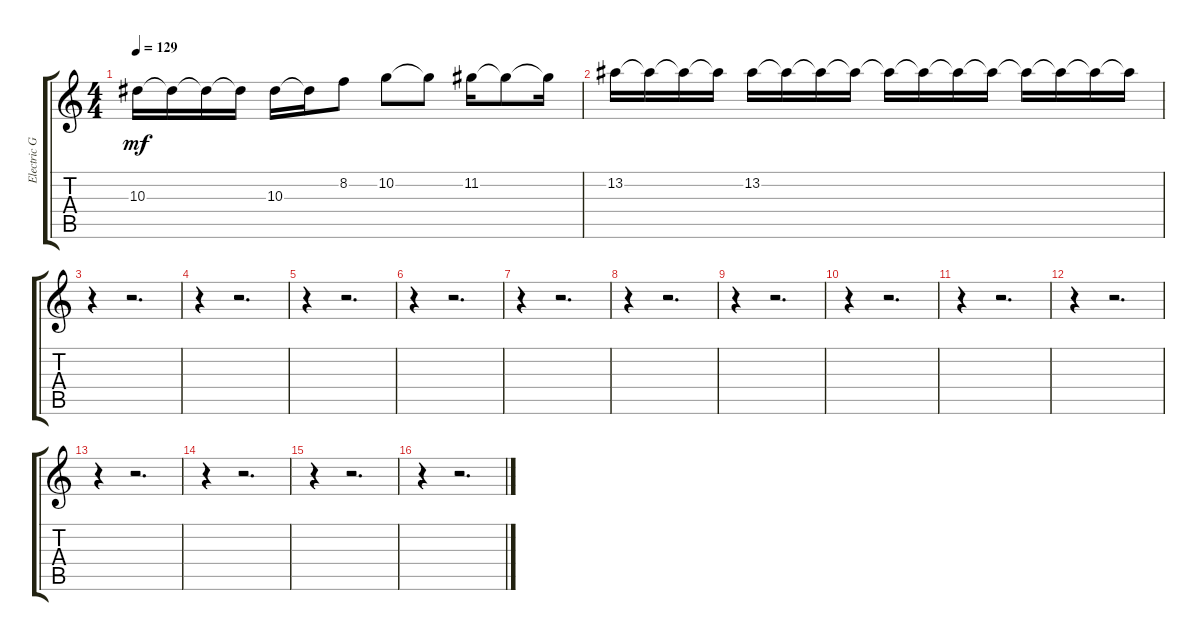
\track ("Electric Guitar" "Electric G") {instrument distortionguitar}
\staff {score tabs}
\tuning (D4 A3 F3 C3 G2 C2) {hide}
\ts (4 4)
\tempo 129
\clef g2
\ks c
10.3.16{dy mf} 10.3{t}.16 10.3{t}.16 10.3{t}.16 10.3.16 10.3{t}.16 8.2.8 10.2.8 10.2{t}.8 11.2.16 11.2{t}.8 11.2{t}.16 |
13.2.16 13.2{t}.16 13.2{t}.16 13.2{t}.16 13.2.16 13.2{t}.16 13.2{t}.16 13.2{t}.16 13.2{t}.16 13.2{t}.16 13.2{t}.16 13.2{t}.16 13.2{t}.16 13.2{t}.16 13.2{t}.16 13.2{t}.16 |
r.4 r.2{d} |
r.4 r.2{d} |
r.4 r.2{d} |
r.4 r.2{d} |
r.4 r.2{d} |
r.4 r.2{d} |
r.4 r.2{d} |
r.4 r.2{d} |
r.4 r.2{d} |
r.4 r.2{d} |
r.4 r.2{d} |
r.4 r.2{d} |
r.4 r.2{d} |
r.4 r.2{d}
